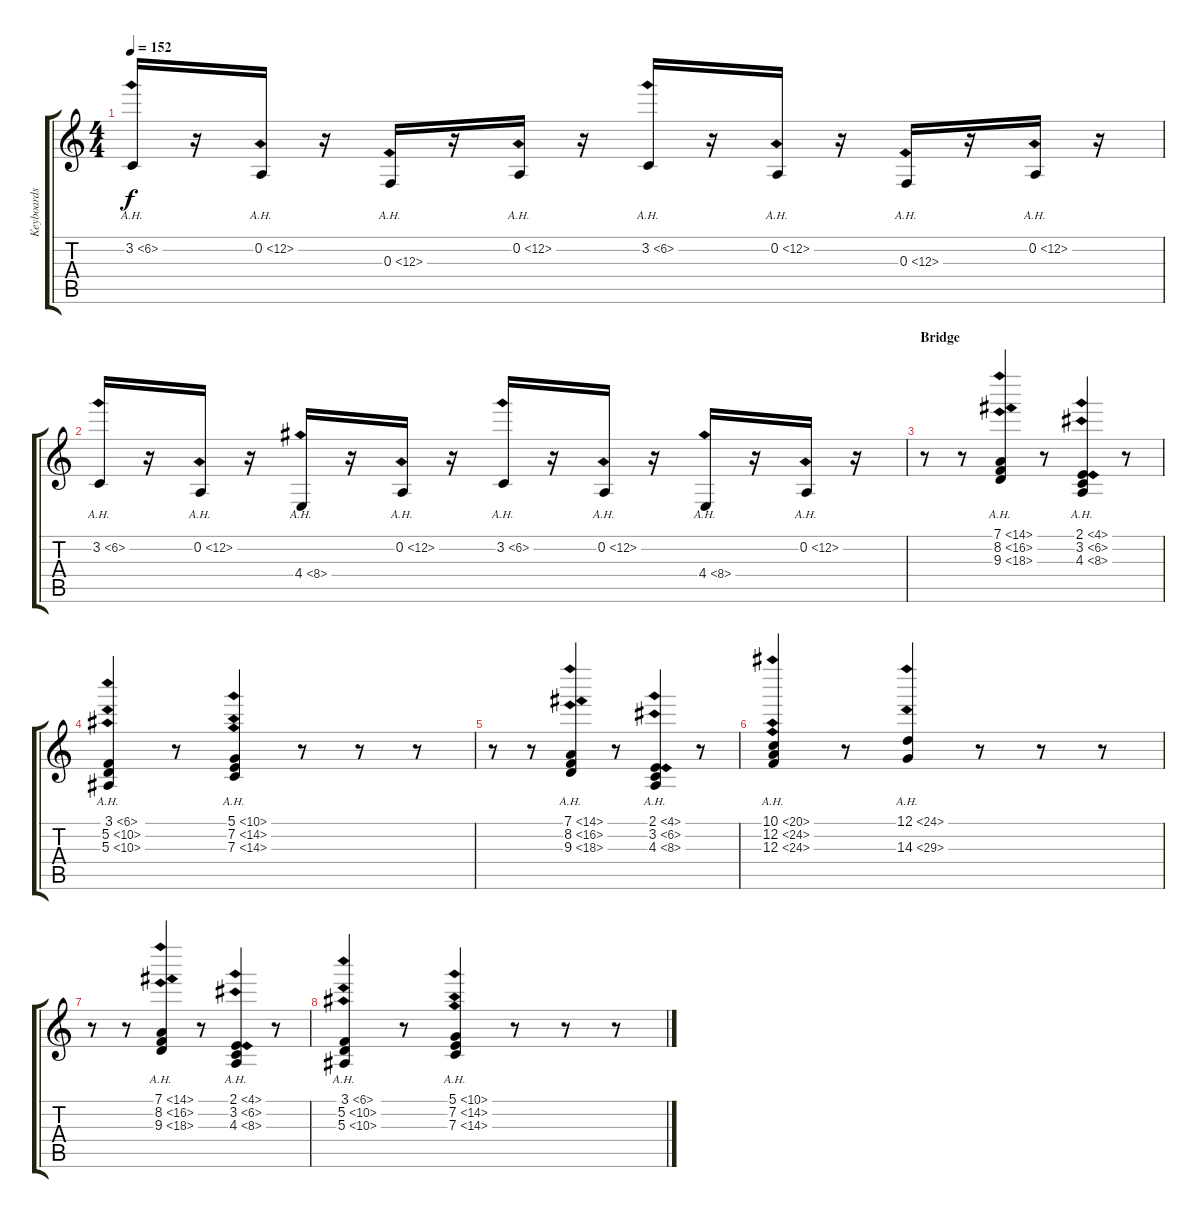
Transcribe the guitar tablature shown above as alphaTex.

\track ("Keyboards" "Keyboards") {instrument stringensemble1}
\staff {score tabs}
\tuning (D4 A3 F3 C3 G2 D2) {hide}
\ts (4 4)
\tempo 152
\clef g2
\ks c
3.2{ah 3}.16{dy f} r.16 0.2{ah 12}.16 r.16 0.3{ah 12}.16 r.16 0.2{ah 12}.16 r.16 3.2{ah 3}.16 r.16 0.2{ah 12}.16 r.16 0.3{ah 12}.16 r.16 0.2{ah 12}.16 r.16 |
3.2{ah 3}.16 r.16 0.2{ah 12}.16 r.16 4.4{ah 4}.16 r.16 0.2{ah 12}.16 r.16 3.2{ah 3}.16 r.16 0.2{ah 12}.16 r.16 4.4{ah 4}.16 r.16 0.2{ah 12}.16 r.16 |
\section ("" "Bridge")
r.8 r.8 (7.1{ah 7} 8.2{ah 8} 9.3{ah 9}).4 r.8 (2.1{ah 2} 3.2{ah 3} 4.3{ah 4}).4 r.8 |
(3.1{ah 3} 5.2{ah 5} 5.3{ah 5}).4 r.8 (5.1{ah 5} 7.2{ah 7} 7.3{ah 7}).4 r.8 r.8 r.8 |
r.8 r.8 (7.1{ah 7} 8.2{ah 8} 9.3{ah 9}).4 r.8 (2.1{ah 2} 3.2{ah 3} 4.3{ah 4}).4 r.8 |
(10.1{ah 10} 12.2{ah 12} 12.3{ah 12}).4 r.8 (12.1{ah 12} 14.3{ah 15}).4 r.8 r.8 r.8 |
r.8 r.8 (7.1{ah 7} 8.2{ah 8} 9.3{ah 9}).4 r.8 (2.1{ah 2} 3.2{ah 3} 4.3{ah 4}).4 r.8 |
(3.1{ah 3} 5.2{ah 5} 5.3{ah 5}).4 r.8 (5.1{ah 5} 7.2{ah 7} 7.3{ah 7}).4 r.8 r.8 r.8
